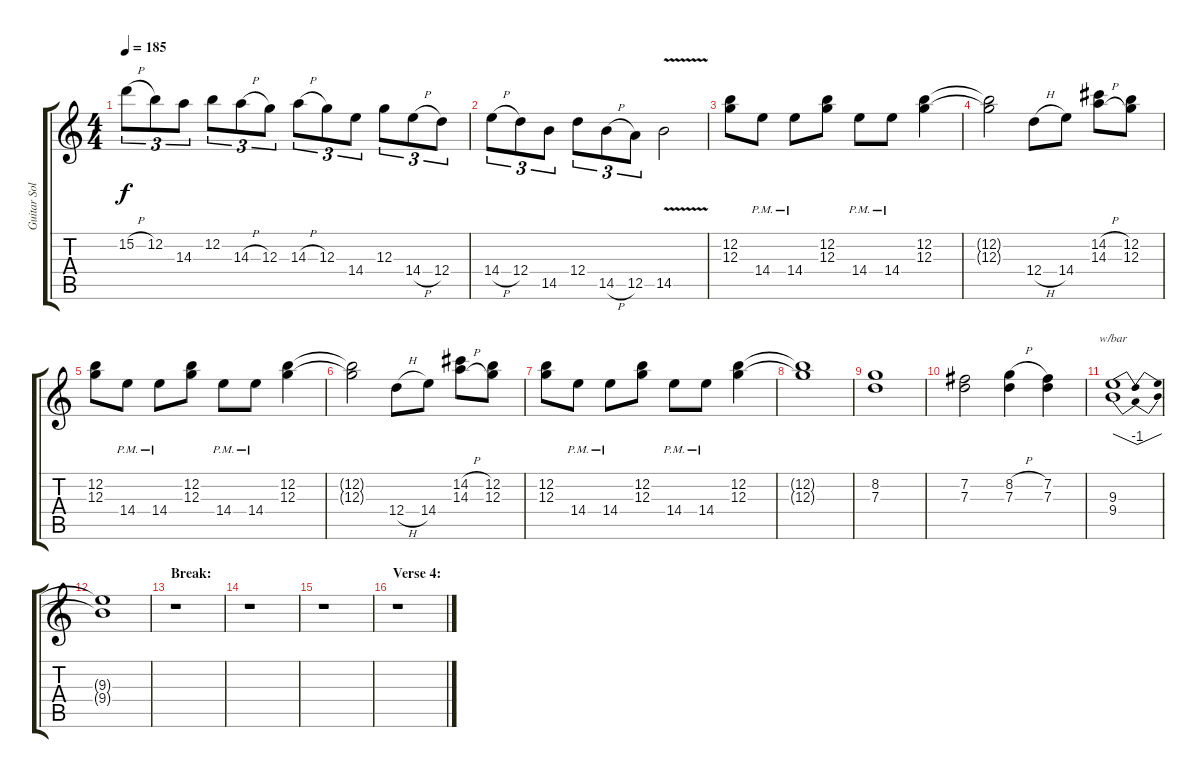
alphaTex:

\track ("Guitar Solo's" "Guitar Sol") {instrument distortionguitar}
\staff {score tabs}
\tuning (E4 B3 G3 D3 A2 E2) {hide}
\ts (4 4)
\tempo 185
\clef g2
\ks c
15.2{h}.8{tu (3 2) dy f} 12.2.8{tu (3 2)} 14.3.8{tu (3 2)} 12.2.8{tu (3 2)} 14.3{h}.8{tu (3 2)} 12.3.8{tu (3 2)} 14.3{h}.8{tu (3 2)} 12.3.8{tu (3 2)} 14.4.8{tu (3 2)} 12.3.8{tu (3 2)} 14.4{h}.8{tu (3 2)} 12.4.8{tu (3 2)} |
14.4{h}.8{tu (3 2)} 12.4.8{tu (3 2)} 14.5.8{tu (3 2)} 12.4.8{tu (3 2)} 14.5{h}.8{tu (3 2)} 12.5.8{tu (3 2)} 14.5{v}.2 |
(12.2 12.3).8 14.4{pm}.8 14.4{pm}.8 (12.2 12.3).8 14.4{pm}.8 14.4{pm}.8 (12.2 12.3).4 |
(12.2{t} 12.3{t}).2 12.4{h}.8 14.4.8 (14.2{h} 14.3{h}).8 (12.2 12.3).8 |
(12.2 12.3).8 14.4{pm}.8 14.4{pm}.8 (12.2 12.3).8 14.4{pm}.8 14.4{pm}.8 (12.2 12.3).4 |
(12.2{t} 12.3{t}).2 12.4{h}.8 14.4.8 (14.2{h} 14.3{h}).8 (12.2 12.3).8 |
(12.2 12.3).8 14.4{pm}.8 14.4{pm}.8 (12.2 12.3).8 14.4{pm}.8 14.4{pm}.8 (12.2 12.3).4 |
(12.2{t} 12.3{t}).1 |
(8.2 7.3).1 |
(7.2 7.3).2 (8.2{h} 7.3).4 (7.2 7.3).4 |
(9.3 9.4).1{tbe (dip default 0 0 30 -4 60 0)} |
(9.3{t} 9.4{t}).1 |
\section ("" "Break:")
r.1 |
r.1 |
r.1 |
\section ("" "Verse 4:")
r.1
